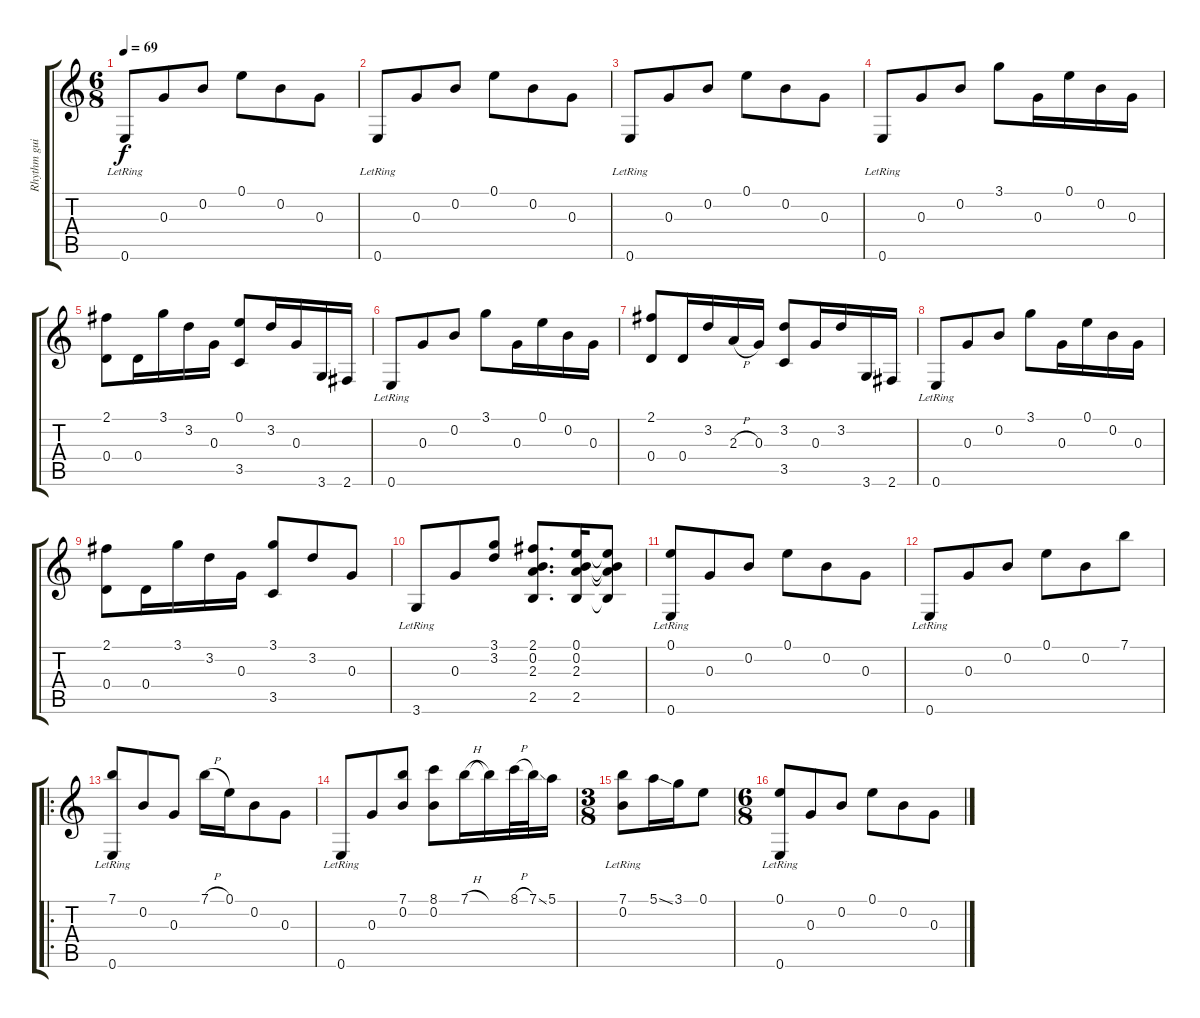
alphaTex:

\track ("Rhythm guitar" "Rhythm gui") {instrument acousticguitarsteel}
\staff {score tabs}
\tuning (E4 B3 G3 D3 A2 E2) {hide}
\ts (6 8)
\tempo 69
\clef g2
\ks c
0.6{lr}.8{dy f} 0.3.8 0.2.8 0.1.8 0.2.8 0.3.8 |
0.6{lr}.8 0.3.8 0.2.8 0.1.8 0.2.8 0.3.8 |
0.6{lr}.8 0.3.8 0.2.8 0.1.8 0.2.8 0.3.8 |
0.6{lr}.8 0.3.8 0.2.8 3.1.8 0.3.16 0.1.16 0.2.16 0.3.16 |
(2.1 0.4).8 0.4.16 3.1.16 3.2.16 0.3.16 (0.1 3.5).8 3.2.16 0.3.16 3.6.16 2.6.16 |
0.6{lr}.8 0.3.8 0.2.8 3.1.8 0.3.16 0.1.16 0.2.16 0.3.16 |
(2.1 0.4).8 0.4.16 3.2.16 2.3{h}.16 0.3.16 (3.2 3.5).8 0.3.16 3.2.16 3.6.16 2.6.16 |
0.6{lr}.8 0.3.8 0.2.8 3.1.8 0.3.16 0.1.16 0.2.16 0.3.16 |
(2.1 0.4).8 0.4.16 3.1.16 3.2.16 0.3.16 (3.1 3.5).8 3.2.8 0.3.8 |
3.6{lr}.8 0.3.8 (3.1 3.2).8 (2.1 0.2 2.3 2.5).8{d} (0.1 0.2 2.3 2.5).16 (0.1{t} 0.2{t} 2.3{t} 2.5{t}).8 |
(0.1 0.6{lr}).8 0.3.8 0.2.8 0.1.8 0.2.8 0.3.8 |
0.6{lr}.8 0.3.8 0.2.8 0.1.8 0.2.8 7.1.8 |
\ro
(7.1 0.6{lr}).8 0.2.8 0.3.8 7.1{h}.16 0.1.16 0.2.8 0.3.8 |
0.6{lr}.8 0.3.8 (7.1 0.2).8 (8.1 0.2).8 7.1{h}.16 7.1{t}.16 8.1{h}.32 7.1{ss}.32 5.1.16 |
\ts (3 8)
(7.1 0.2{lr}).8 5.1{ss}.16 3.1.16 0.1.8 |
\ts (6 8)
(0.1 0.6{lr}).8 0.3.8 0.2.8 0.1.8 0.2.8 0.3.8
